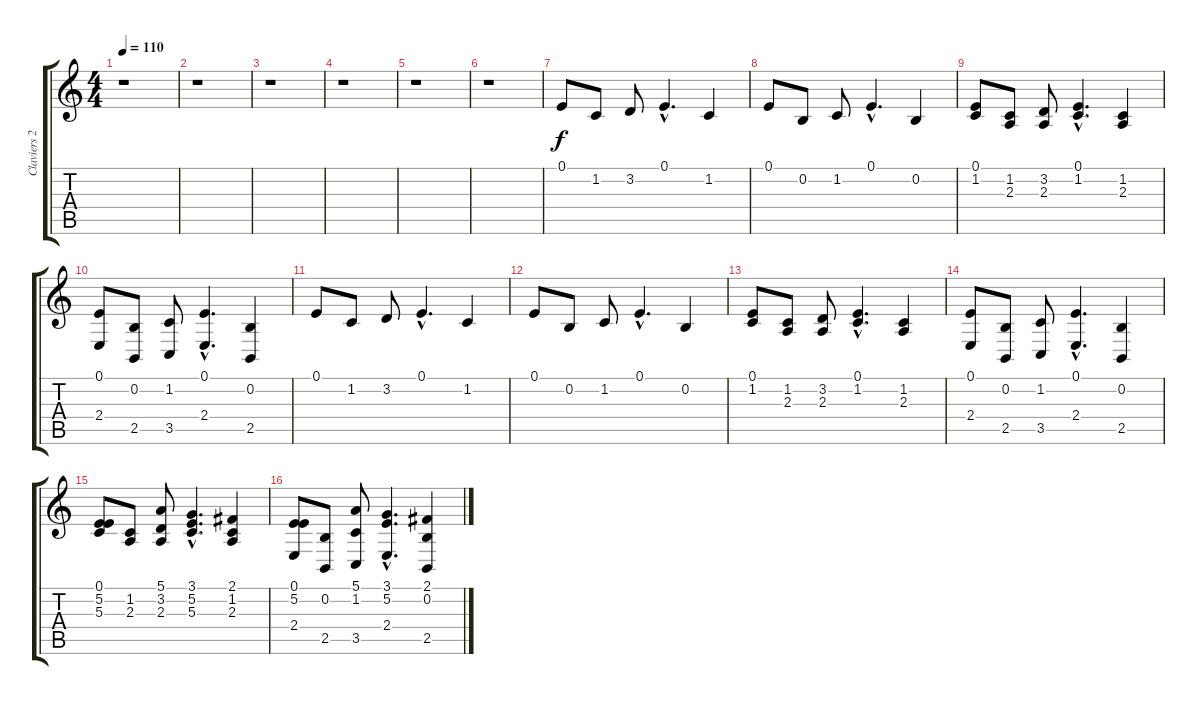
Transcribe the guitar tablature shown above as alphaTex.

\track ("Claviers 2" "Claviers 2") {instrument electricpiano1}
\staff {score tabs}
\tuning (E4 B3 G3 D3 A2 E2) {hide}
\ts (4 4)
\tempo 110
\clef g2
\ks c
r.1{dy f} |
r.1 |
r.1 |
r.1 |
r.1 |
r.1 |
0.1.8 1.2.8 3.2.8 0.1{hac}.4{d} 1.2.4 |
0.1.8 0.2.8 1.2.8 0.1{hac}.4{d} 0.2.4 |
(0.1 1.2).8 (1.2 2.3).8 (3.2 2.3).8 (0.1{hac} 1.2{hac}).4{d} (1.2 2.3).4 |
(0.1 2.4).8 (0.2 2.5).8 (1.2 3.5).8 (0.1{hac} 2.4{hac}).4{d} (0.2 2.5).4 |
0.1.8 1.2.8 3.2.8 0.1{hac}.4{d} 1.2.4 |
0.1.8 0.2.8 1.2.8 0.1{hac}.4{d} 0.2.4 |
(0.1 1.2).8 (1.2 2.3).8 (3.2 2.3).8 (0.1{hac} 1.2{hac}).4{d} (1.2 2.3).4 |
(0.1 2.4).8 (0.2 2.5).8 (1.2 3.5).8 (0.1{hac} 2.4{hac}).4{d} (0.2 2.5).4 |
(0.1 5.2 5.3).8 (1.2 2.3).8 (5.1 3.2 2.3).8 (3.1{hac} 5.2{hac} 5.3{hac}).4{d} (2.1 1.2 2.3).4 |
(0.1 5.2 2.4).8 (0.2 2.5).8 (5.1 1.2 3.5).8 (3.1{hac} 5.2{hac} 2.4{hac}).4{d} (2.1 0.2 2.5).4
